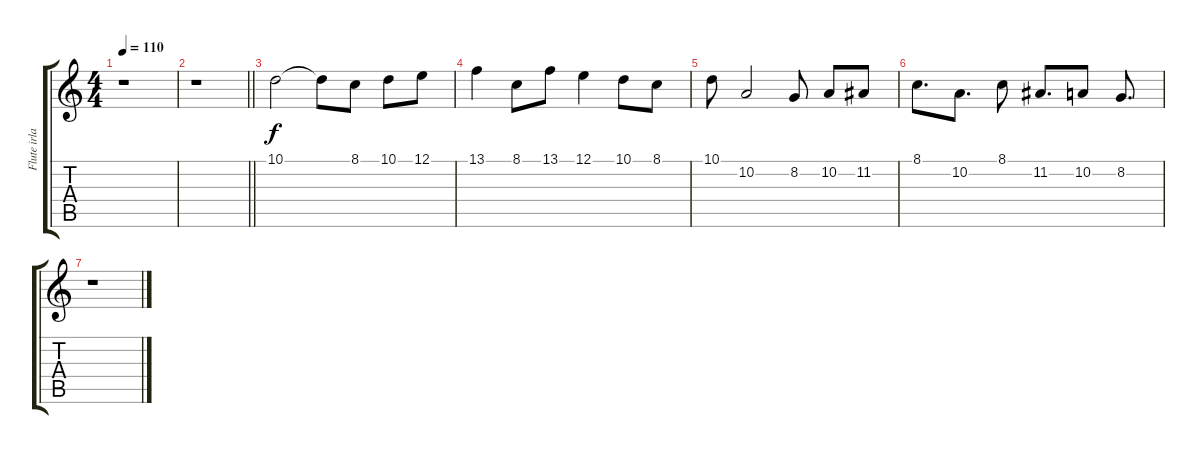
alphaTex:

\track ("Flute irlandaise" "Flute irla") {instrument whistle}
\staff {score tabs}
\tuning (E4 B3 G3 D3 A2 E2) {hide}
\ts (4 4)
\tempo 110
\clef g2
\ks c
r.1{dy f} |
\barLineRight lightlight
r.1 |
10.1.2 10.1{t}.8 8.1.8 10.1.8 12.1.8 |
13.1.4 8.1.8 13.1.8 12.1.4 10.1.8 8.1.8 |
10.1.8 10.2.2 8.2.8 10.2.8 11.2.8 |
8.1.8{d} 10.2.8{d} 8.1.8 11.2.8{d} 10.2.8 8.2.8{d} |
r.1
